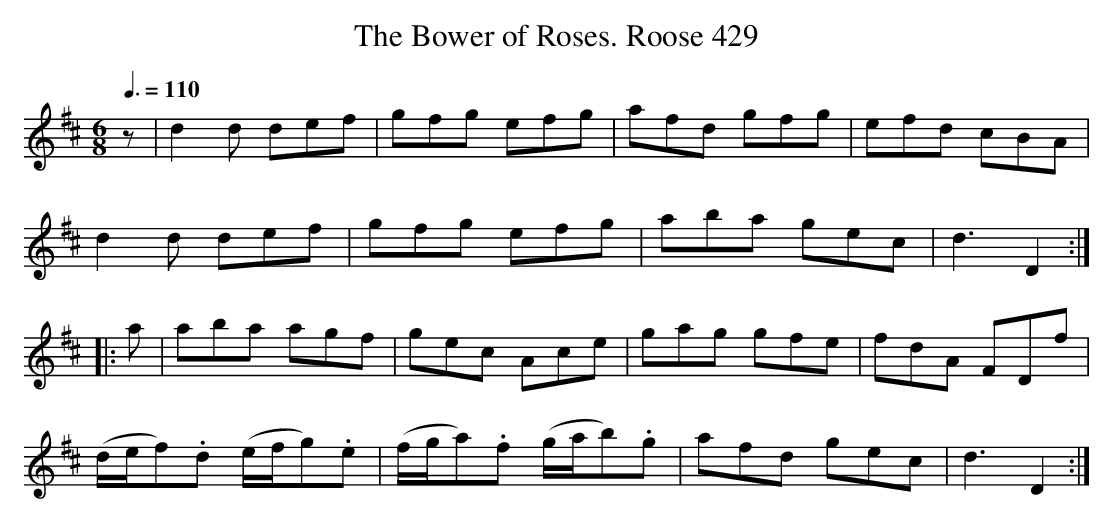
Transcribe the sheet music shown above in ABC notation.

X:1
T:Bower of Roses. Roose 429, The
M:6/8
L:1/8
Q:3/8=110
K:D
z|d2d def | gfg efg | afd gfg | efd cBA |
d2 d def | gfg efg | aba gec | d3D2:|
|:a|aba agf | gec Ace | gag gfe | fdA FDf |
(d/e/f).d (e/f/g).e | (f/g/a).f (g/a/b).g | afd gec | d3 D2:|
